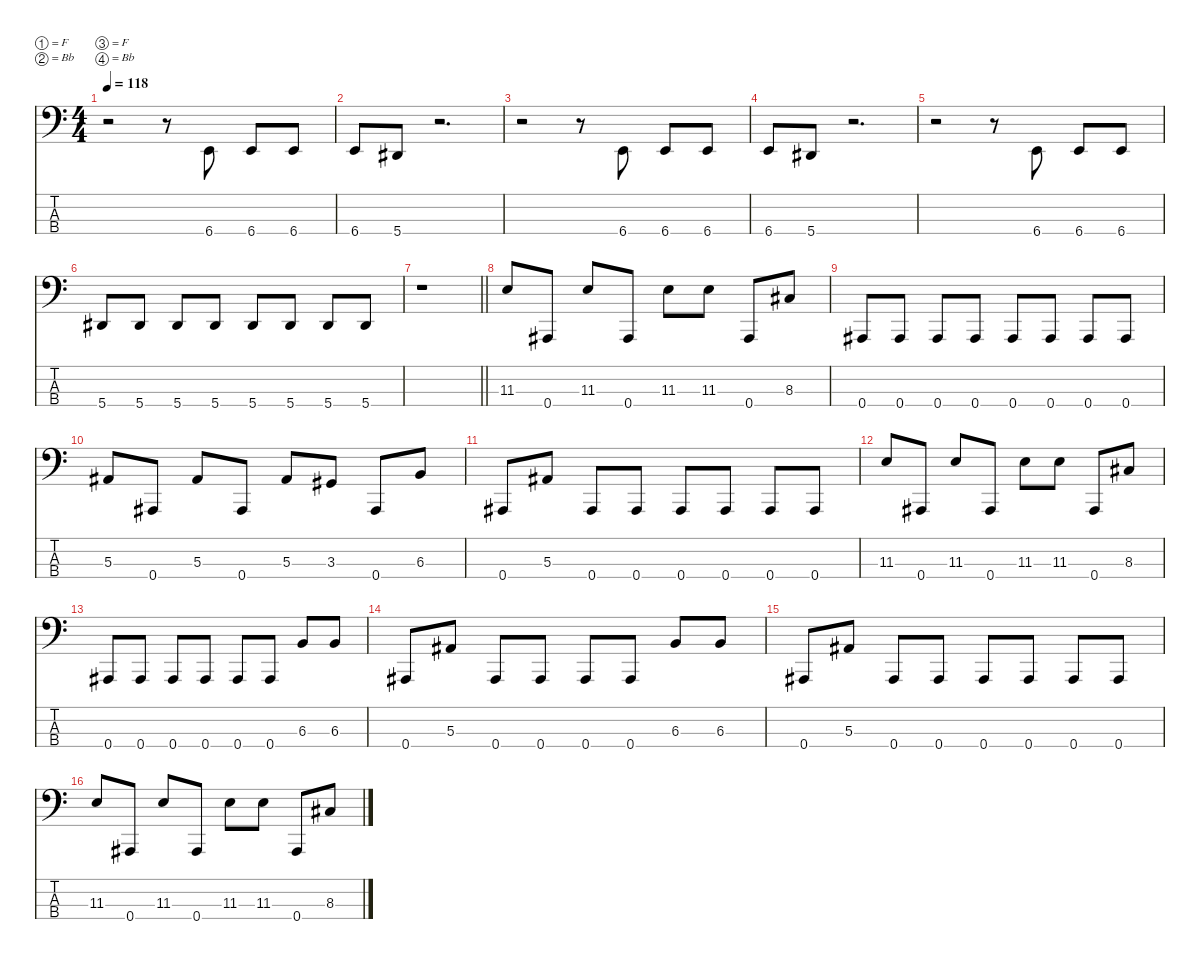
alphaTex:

\defaultSystemsLayout 4
\hideDynamics
\bracketExtendMode nobrackets
\singleTrackTrackNamePolicy hidden
\multiTrackTrackNamePolicy hidden
\firstSystemTrackNameMode fullname
\otherSystemsTrackNameOrientation horizontal
\track ("Bass" "el.bs.") {defaultSystemsLayout 8 instrument electricbassfinger}
\staff {score tabs}
\tuning (F2 Bb1 F1 Bb0)
\ts (4 4)
\tempo 118
\clef f4
\ks c
r.2{dy f beam Down} r.8{beam Down} 6.4.8{beam Up} 6.4.8{beam Up} 6.4.8{beam Up} |
6.4.8{beam Up} 5.4{acc #}.8{beam Up} r.2{d beam Up} |
r.2{beam Down} r.8{beam Down} 6.4.8{beam Up} 6.4.8{beam Up} 6.4.8{beam Up} |
6.4.8{beam Up} 5.4{acc #}.8{beam Up} r.2{d beam Up} |
r.2{beam Down} r.8{beam Down} 6.4.8{beam Up} 6.4.8{beam Up} 6.4.8{beam Up} |
5.4{acc #}.8{beam Up} 5.4{acc #}.8{beam Up} 5.4{acc #}.8{beam Up} 5.4{acc #}.8{beam Up} 5.4{acc #}.8{beam Up} 5.4{acc #}.8{beam Up} 5.4{acc #}.8{beam Up} 5.4{acc #}.8{beam Up} |
\barLineRight lightlight
r.1{beam Down} |
11.3.8{beam Up} 0.4{acc #}.8{beam Up} 11.3.8{beam Up} 0.4{acc #}.8{beam Up} 11.3.8{beam Down} 11.3.8{beam Down} 0.4{acc #}.8{beam Up} 8.3{acc #}.8{beam Up} |
0.4{acc #}.8{beam Up} 0.4{acc #}.8{beam Up} 0.4{acc #}.8{beam Up} 0.4{acc #}.8{beam Up} 0.4{acc #}.8{beam Up} 0.4{acc #}.8{beam Up} 0.4{acc #}.8{beam Up} 0.4{acc #}.8{beam Up} |
5.3{acc #}.8{beam Up} 0.4{acc #}.8{beam Up} 5.3{acc #}.8{beam Up} 0.4{acc #}.8{beam Up} 5.3{acc #}.8{beam Up} 3.3{acc #}.8{beam Up} 0.4{acc #}.8{beam Up} 6.3.8{beam Up} |
0.4{acc #}.8{beam Up} 5.3{acc #}.8{beam Up} 0.4{acc #}.8{beam Up} 0.4{acc #}.8{beam Up} 0.4{acc #}.8{beam Up} 0.4{acc #}.8{beam Up} 0.4{acc #}.8{beam Up} 0.4{acc #}.8{beam Up} |
11.3.8{beam Up} 0.4{acc #}.8{beam Up} 11.3.8{beam Up} 0.4{acc #}.8{beam Up} 11.3.8{beam Down} 11.3.8{beam Down} 0.4{acc #}.8{beam Up} 8.3{acc #}.8{beam Up} |
0.4{acc #}.8{beam Up} 0.4{acc #}.8{beam Up} 0.4{acc #}.8{beam Up} 0.4{acc #}.8{beam Up} 0.4{acc #}.8{beam Up} 0.4{acc #}.8{beam Up} 6.3.8{beam Up} 6.3.8{beam Up} |
0.4{acc #}.8{beam Up} 5.3{acc #}.8{beam Up} 0.4{acc #}.8{beam Up} 0.4{acc #}.8{beam Up} 0.4{acc #}.8{beam Up} 0.4{acc #}.8{beam Up} 6.3.8{beam Up} 6.3.8{beam Up} |
0.4{acc #}.8{beam Up} 5.3{acc #}.8{beam Up} 0.4{acc #}.8{beam Up} 0.4{acc #}.8{beam Up} 0.4{acc #}.8{beam Up} 0.4{acc #}.8{beam Up} 0.4{acc #}.8{beam Up} 0.4{acc #}.8{beam Up} |
11.3.8{beam Up} 0.4{acc #}.8{beam Up} 11.3.8{beam Up} 0.4{acc #}.8{beam Up} 11.3.8{beam Down} 11.3.8{beam Down} 0.4{acc #}.8{beam Up} 8.3{acc #}.8{beam Up}
